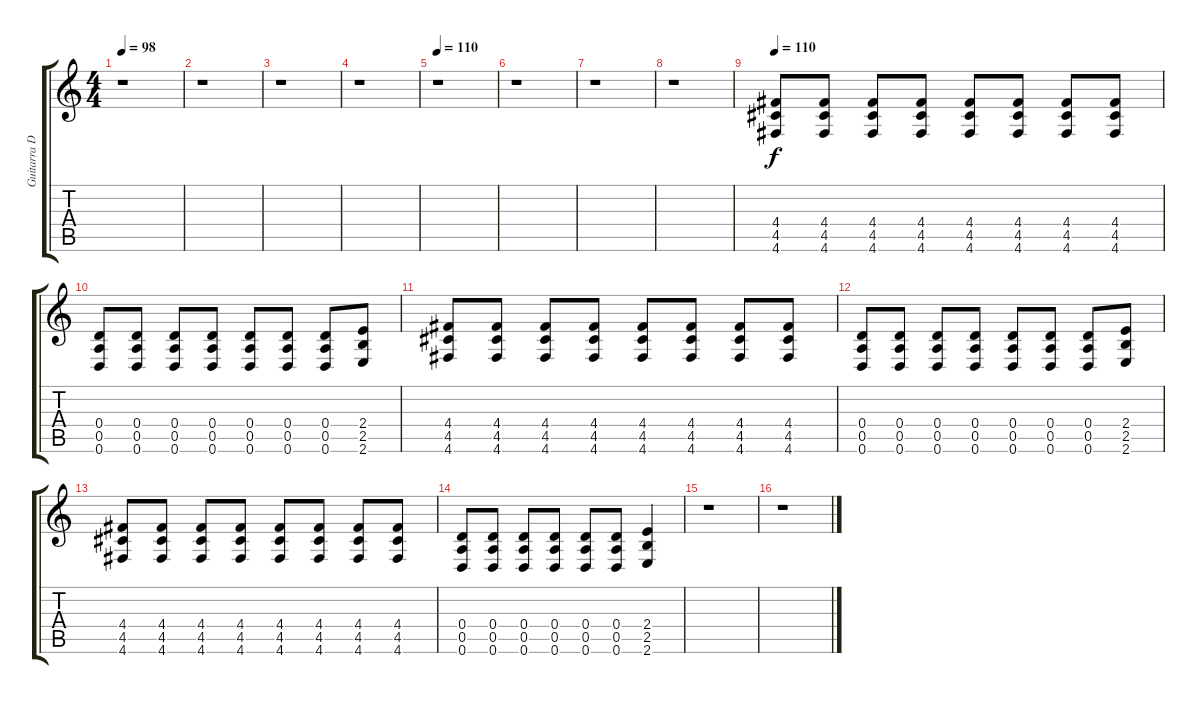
\track ("Guitarra Distorsión 2" "Guitarra D") {instrument distortionguitar}
\staff {score tabs}
\tuning (E4 B3 G3 D3 A2 D2) {hide}
\ts (4 4)
\tempo 98
\clef g2
\ks c
r.1{dy f} |
r.1 |
r.1 |
r.1 |
\tempo 110
r.1 |
r.1 |
r.1 |
r.1 |
\tempo 110
(4.4 4.5 4.6).8 (4.4 4.5 4.6).8 (4.4 4.5 4.6).8 (4.4 4.5 4.6).8 (4.4 4.5 4.6).8 (4.4 4.5 4.6).8 (4.4 4.5 4.6).8 (4.4 4.5 4.6).8 |
(0.4 0.5 0.6).8 (0.4 0.5 0.6).8 (0.4 0.5 0.6).8 (0.4 0.5 0.6).8 (0.4 0.5 0.6).8 (0.4 0.5 0.6).8 (0.4 0.5 0.6).8 (2.4 2.5 2.6).8 |
(4.4 4.5 4.6).8 (4.4 4.5 4.6).8 (4.4 4.5 4.6).8 (4.4 4.5 4.6).8 (4.4 4.5 4.6).8 (4.4 4.5 4.6).8 (4.4 4.5 4.6).8 (4.4 4.5 4.6).8 |
(0.4 0.5 0.6).8 (0.4 0.5 0.6).8 (0.4 0.5 0.6).8 (0.4 0.5 0.6).8 (0.4 0.5 0.6).8 (0.4 0.5 0.6).8 (0.4 0.5 0.6).8 (2.4 2.5 2.6).8 |
(4.4 4.5 4.6).8 (4.4 4.5 4.6).8 (4.4 4.5 4.6).8 (4.4 4.5 4.6).8 (4.4 4.5 4.6).8 (4.4 4.5 4.6).8 (4.4 4.5 4.6).8 (4.4 4.5 4.6).8 |
(0.4 0.5 0.6).8 (0.4 0.5 0.6).8 (0.4 0.5 0.6).8 (0.4 0.5 0.6).8 (0.4 0.5 0.6).8 (0.4 0.5 0.6).8 (2.4 2.5 2.6).4 |
r.1 |
r.1
